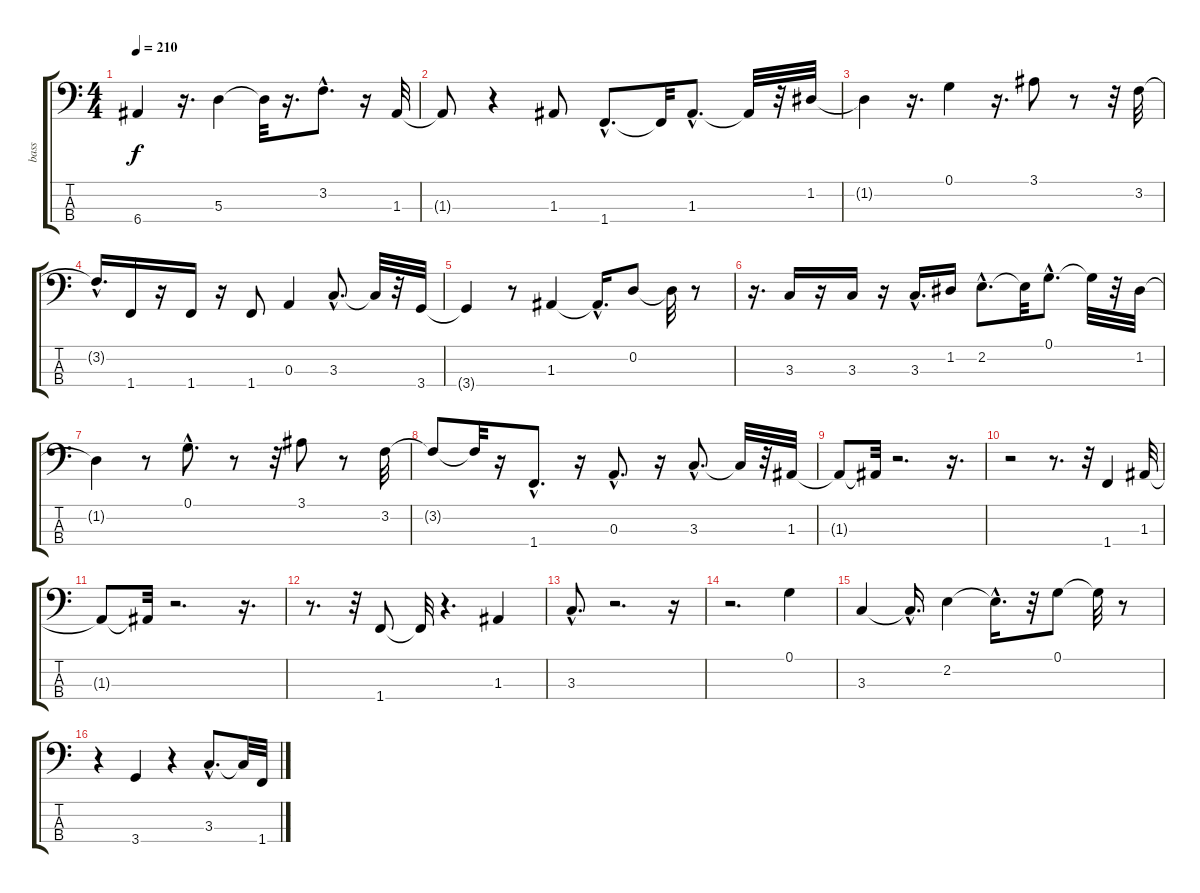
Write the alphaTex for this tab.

\track ("bass                " "bass      ") {instrument electricbasspick}
\staff {score tabs}
\tuning (G2 D2 A1 E1) {hide}
\ts (4 4)
\tempo 210
\clef f4
\ks c
6.4{t}.4{dy f} r.16{d} 5.3.4 5.3{t}.32 r.16{d} 3.2{hac}.8{d} r.16 1.3.32 |
1.3{t}.8 r.4 1.3.8 1.4{hac}.8{d} 1.4{t}.32 1.3{hac}.8{d} 1.3{t}.32 r.32 1.2.32 |
1.2{t}.4 r.16{d} 0.1.4 r.16{d} 3.1.8 r.8 r.32 3.2.32 |
3.2{hac t}.16{d} 1.4.16 r.16 1.4.16 r.16 1.4.8 0.3.4 3.3{hac}.8{d} 3.3{t}.32 r.32 3.4.32 |
3.4{t}.4 r.8 1.3.4 1.3{hac t}.16{d} 0.2.8 0.2{t}.32 r.8 |
r.16{d} 3.3.16 r.16 3.3.16 r.16 3.3{hac}.16{d} 1.2.16 2.2{hac}.8{d} 2.2{t}.32 0.1{hac}.8{d} 0.1{t}.32 r.32 1.2.32 |
1.2{t}.4 r.8 0.1{hac}.8{d} r.8 r.32 3.1.8 r.8 3.2.32 |
3.2{t}.8 3.2{t}.32 r.16 1.4{hac}.8{d} r.16 0.3{hac}.8{d} r.16 3.3{hac}.8{d} 3.3{t}.32 r.32 1.3.32 |
1.3{t}.8 1.3{t}.32 r.2{d} r.16{d} |
r.2 r.8{d} r.32 1.4.4 1.3.32 |
1.3{t}.8 1.3{t}.32 r.2{d} r.16{d} |
r.8{d} r.32 1.4.8 1.4{t}.32 r.4{d} 1.3.4 |
3.3{hac}.8{d} r.2{d} r.16 |
r.2{d} 0.1.4 |
3.3.4 3.3{hac t}.16{d} 2.2.4 2.2{hac t}.16{d} r.32 0.1.8 0.1{t}.32 r.8 |
r.4 3.4.4 r.4 3.3{hac}.8{d} 3.3{t}.32 1.4.32
